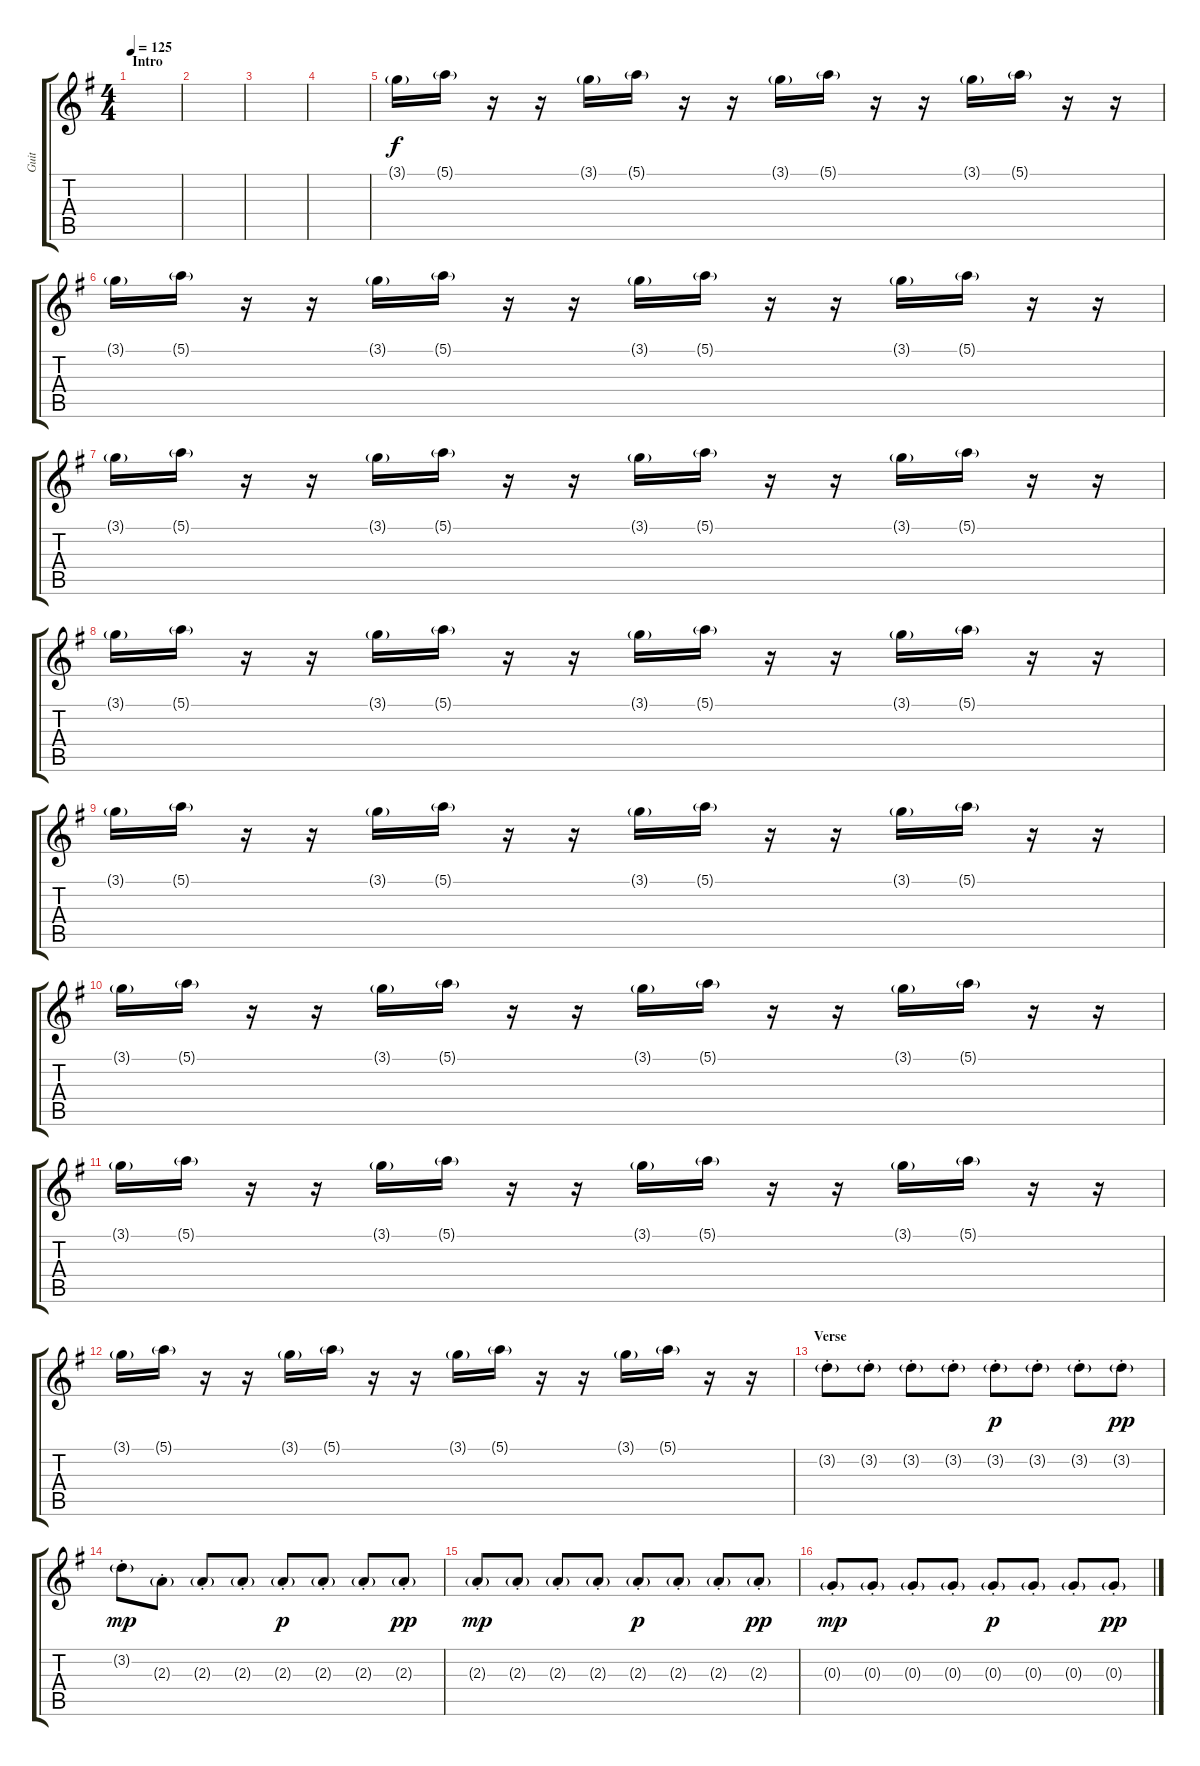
\track ("Guit" "Guit") {instrument electricguitarjazz}
\staff {score tabs}
\tuning (E4 B3 G3 D3 A2 E2) {hide}
\ts (4 4)
\section ("" "Intro")
\tempo 125
\clef g2
\ks g
|
|
|
|
3.1{g}.16 5.1{g}.16 r.16 r.16 3.1{g}.16 5.1{g}.16 r.16 r.16 3.1{g}.16 5.1{g}.16 r.16 r.16 3.1{g}.16 5.1{g}.16 r.16 r.16 |
3.1{g}.16 5.1{g}.16 r.16 r.16 3.1{g}.16 5.1{g}.16 r.16 r.16 3.1{g}.16 5.1{g}.16 r.16 r.16 3.1{g}.16 5.1{g}.16 r.16 r.16 |
3.1{g}.16 5.1{g}.16 r.16 r.16 3.1{g}.16 5.1{g}.16 r.16 r.16 3.1{g}.16 5.1{g}.16 r.16 r.16 3.1{g}.16 5.1{g}.16 r.16 r.16 |
3.1{g}.16 5.1{g}.16 r.16 r.16 3.1{g}.16 5.1{g}.16 r.16 r.16 3.1{g}.16 5.1{g}.16 r.16 r.16 3.1{g}.16 5.1{g}.16 r.16 r.16 |
3.1{g}.16 5.1{g}.16 r.16 r.16 3.1{g}.16 5.1{g}.16 r.16 r.16 3.1{g}.16 5.1{g}.16 r.16 r.16 3.1{g}.16 5.1{g}.16 r.16 r.16 |
3.1{g}.16 5.1{g}.16 r.16 r.16 3.1{g}.16 5.1{g}.16 r.16 r.16 3.1{g}.16 5.1{g}.16 r.16 r.16 3.1{g}.16 5.1{g}.16 r.16 r.16 |
3.1{g}.16 5.1{g}.16 r.16 r.16 3.1{g}.16 5.1{g}.16 r.16 r.16 3.1{g}.16 5.1{g}.16 r.16 r.16 3.1{g}.16 5.1{g}.16 r.16 r.16 |
3.1{g}.16 5.1{g}.16 r.16 r.16 3.1{g}.16 5.1{g}.16 r.16 r.16 3.1{g}.16 5.1{g}.16 r.16 r.16 3.1{g}.16 5.1{g}.16 r.16 r.16 |
\section ("" "Verse")
3.2{g st}.8 3.2{g st}.8 3.2{g st}.8 3.2{g st}.8 3.2{g st}.8{dy p} 3.2{g st}.8 3.2{g st}.8 3.2{g st}.8{dy pp} |
3.2{g st}.8{dy mp} 2.3{g st}.8 2.3{g st}.8 2.3{g st}.8 2.3{g st}.8{dy p} 2.3{g st}.8 2.3{g st}.8 2.3{g st}.8{dy pp} |
2.3{g st}.8{dy mp} 2.3{g st}.8 2.3{g st}.8 2.3{g st}.8 2.3{g st}.8{dy p} 2.3{g st}.8 2.3{g st}.8 2.3{g st}.8{dy pp} |
0.3{g st}.8{dy mp} 0.3{g st}.8 0.3{g st}.8 0.3{g st}.8 0.3{g st}.8{dy p} 0.3{g st}.8 0.3{g st}.8 0.3{g st}.8{dy pp}
